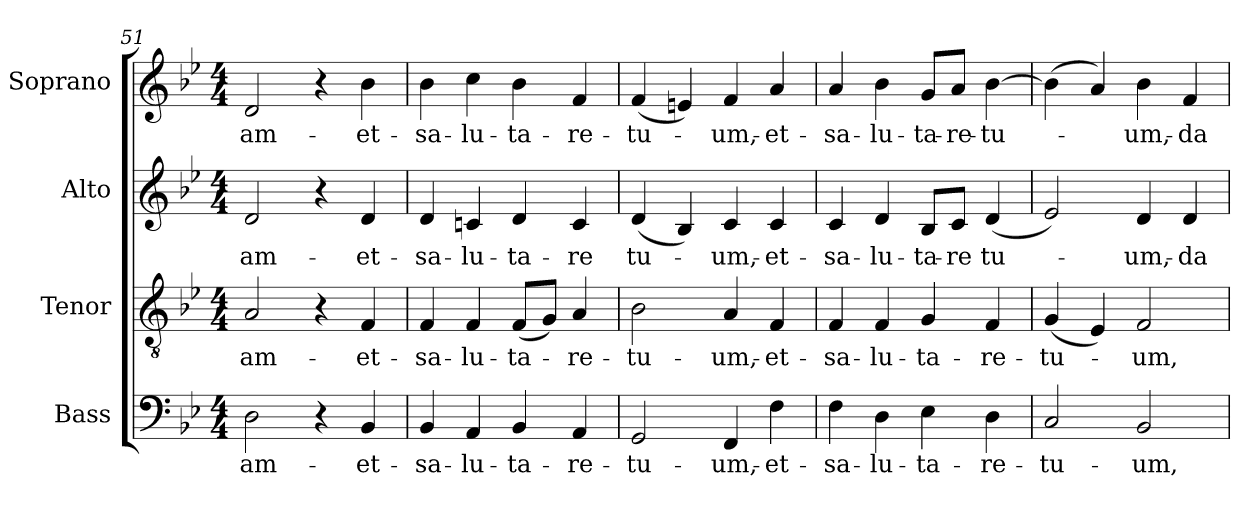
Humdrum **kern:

**kern	**text	**kern	**text	**kern	**text	**kern	**text
*part4	*part4	*part3	*part3	*part2	*part2	*part1	*part1
*staff4	*staff4	*staff3	*staff3	*staff2	*staff2	*staff1	*staff1
*I"Bass	*	*I"Tenor	*	*I"Alto	*	*I"Soprano	*
*I'B.	*	*I'T.	*	*I'A.	*	*I'S.	*
*clefF4	*	*clefGv2	*	*clefG2	*	*clefG2	*
*	*	*ITrd7c12	*	*	*	*	*
*k[b-e-]	*	*k[b-e-]	*	*k[b-e-]	*	*k[b-e-]	*
*B-:	*	*B-:	*	*B-:	*	*B-:	*
*M4/4	*	*M4/4	*	*M4/4	*	*M4/4	*
=51	=51	=51	=51	=51	=51	=51	=51
!	!LO:LY:b:color=#000000	!	!	!	!	!	!
!	!	!	!LO:LY:b:color=#000000	!	!	!	!
!	!	!	!	!	!LO:LY:b:color=#000000	!	!
!	!	!	!	!	!	!	!LO:LY:b:color=#000000
2Di\	-am-	2AAi/	-am-	2di/	-am-	2di/	-am-
4r	.	4r	.	4r	.	4r	.
!	!LO:LY:b:color=#000000	!	!	!	!	!	!
!	!	!	!LO:LY:b:color=#000000	!	!	!	!
!	!	!	!	!	!LO:LY:b:color=#000000	!	!
!	!	!	!	!	!	!	!LO:LY:b:color=#000000
4BB-i/	-et-	4FFi/	-et-	4di/	-et-	4b-i\	-et-
=52	=52	=52	=52	=52	=52	=52	=52
!	!LO:LY:b:color=#000000	!	!	!	!	!	!
!	!	!	!LO:LY:b:color=#000000	!	!	!	!
!	!	!	!	!	!LO:LY:b:color=#000000	!	!
!	!	!	!	!	!	!	!LO:LY:b:color=#000000
4BB-i/	-sa-	4FFi/	-sa-	4di/	-sa-	4b-i\	-sa-
!	!LO:LY:b:color=#000000	!	!	!	!	!	!
!	!	!	!LO:LY:b:color=#000000	!	!	!	!
!	!	!	!	!	!LO:LY:b:color=#000000	!	!
!	!	!	!	!	!	!	!LO:LY:b:color=#000000
4AAi/	-lu-	4FFi/	-lu-	4cni/	-lu-	4cci\	-lu-
!	!LO:LY:b:color=#000000	!	!	!	!	!	!
!	!	!	!LO:LY:b:color=#000000	!	!	!	!
!	!	!	!	!	!LO:LY:b:color=#000000	!	!
!	!	!	!	!	!	!	!LO:LY:b:color=#000000
4BB-i/	-ta-	(8FFi/L	-ta-	4di/	-ta-	4b-i\	-ta-
.	.	8GGi/J)	.	.	.	.	.
!	!LO:LY:b:color=#000000	!	!	!	!	!	!
!	!	!	!LO:LY:b:color=#000000	!	!	!	!
!	!	!	!	!	!LO:LY:b:color=#000000	!	!
!	!	!	!	!	!	!	!LO:LY:b:color=#000000
4AAi/	-re-	4AAi/	-re-	4ci/	-re	4fi/	-re-
=53	=53	=53	=53	=53	=53	=53	=53
!	!LO:LY:b:color=#000000	!	!	!	!	!	!
!	!	!	!LO:LY:b:color=#000000	!	!	!	!
!	!	!	!	!	!LO:LY:b:color=#000000	!	!
!	!	!	!	!	!	!	!LO:LY:b:color=#000000
2GGi/	-tu-	2BB-i\	-tu-	(4di/	tu-	(4fi/	-tu-
.	.	.	.	4B-i/)	.	4eni/)	.
!	!LO:LY:b:color=#000000	!	!	!	!	!	!
!	!	!	!LO:LY:b:color=#000000	!	!	!	!
!	!	!	!	!	!LO:LY:b:color=#000000	!	!
!	!	!	!	!	!	!	!LO:LY:b:color=#000000
4FFi/	-um,-	4AAi/	-um,-	4ci/	-um,-	4fi/	-um,-
!	!LO:LY:b:color=#000000	!	!	!	!	!	!
!	!	!	!LO:LY:b:color=#000000	!	!	!	!
!	!	!	!	!	!LO:LY:b:color=#000000	!	!
!	!	!	!	!	!	!	!LO:LY:b:color=#000000
4Fi\	-et-	4FFi/	-et-	4ci/	-et-	4ai/	-et-
=54	=54	=54	=54	=54	=54	=54	=54
!	!LO:LY:b:color=#000000	!	!	!	!	!	!
!	!	!	!LO:LY:b:color=#000000	!	!	!	!
!	!	!	!	!	!LO:LY:b:color=#000000	!	!
!	!	!	!	!	!	!	!LO:LY:b:color=#000000
4Fi\	-sa-	4FFi/	-sa-	4ci/	-sa-	4ai/	-sa-
!	!LO:LY:b:color=#000000	!	!	!	!	!	!
!	!	!	!LO:LY:b:color=#000000	!	!	!	!
!	!	!	!	!	!LO:LY:b:color=#000000	!	!
!	!	!	!	!	!	!	!LO:LY:b:color=#000000
4Di\	-lu-	4FFi/	-lu-	4di/	-lu-	4b-i\	-lu-
!	!LO:LY:b:color=#000000	!	!	!	!	!	!
!	!	!	!LO:LY:b:color=#000000	!	!	!	!
!	!	!	!	!	!LO:LY:b:color=#000000	!	!
!	!	!	!	!	!	!	!LO:LY:b:color=#000000
4E-i\	-ta-	4GGi/	-ta-	8B-i/L	-ta-	8gi/L	-ta-
!	!	!	!	!	!LO:LY:b:color=#000000	!	!
!	!	!	!	!	!	!	!LO:LY:b:color=#000000
.	.	.	.	8ci/J	-re	8ai/J	-re-
!	!LO:LY:b:color=#000000	!	!	!	!	!	!
!	!	!	!LO:LY:b:color=#000000	!	!	!	!
!	!	!	!	!	!LO:LY:b:color=#000000	!	!
!	!	!	!	!	!	!	!LO:LY:b:color=#000000
4Di\	-re-	4FFi/	-re-	(4di/	tu-	[4b-i\	-tu-
=55	=55	=55	=55	=55	=55	=55	=55
!	!LO:LY:b:color=#000000	!	!	!	!	!	!
!	!	!	!LO:LY:b:color=#000000	!	!	!	!
2Ci/	-tu-	(4GGi/	-tu-	2e-i/)	.	(4b-i\]	.
.	.	4EE-i/)	.	.	.	4ai/)	.
!	!LO:LY:b:color=#000000	!	!	!	!	!	!
!	!	!	!LO:LY:b:color=#000000	!	!	!	!
!	!	!	!	!	!LO:LY:b:color=#000000	!	!
!	!	!	!	!	!	!	!LO:LY:b:color=#000000
2BB-i/	-um,-	2FFi/	-um,-	4di/	-um,-	4b-i\	-um,-
!	!	!	!	!	!LO:LY:b:color=#000000	!	!
!	!	!	!	!	!	!	!LO:LY:b:color=#000000
.	.	.	.	4di/	-da-	4fi/	-da-
=	=	=	=	=	=	=	=
*-	*-	*-	*-	*-	*-	*-	*-
